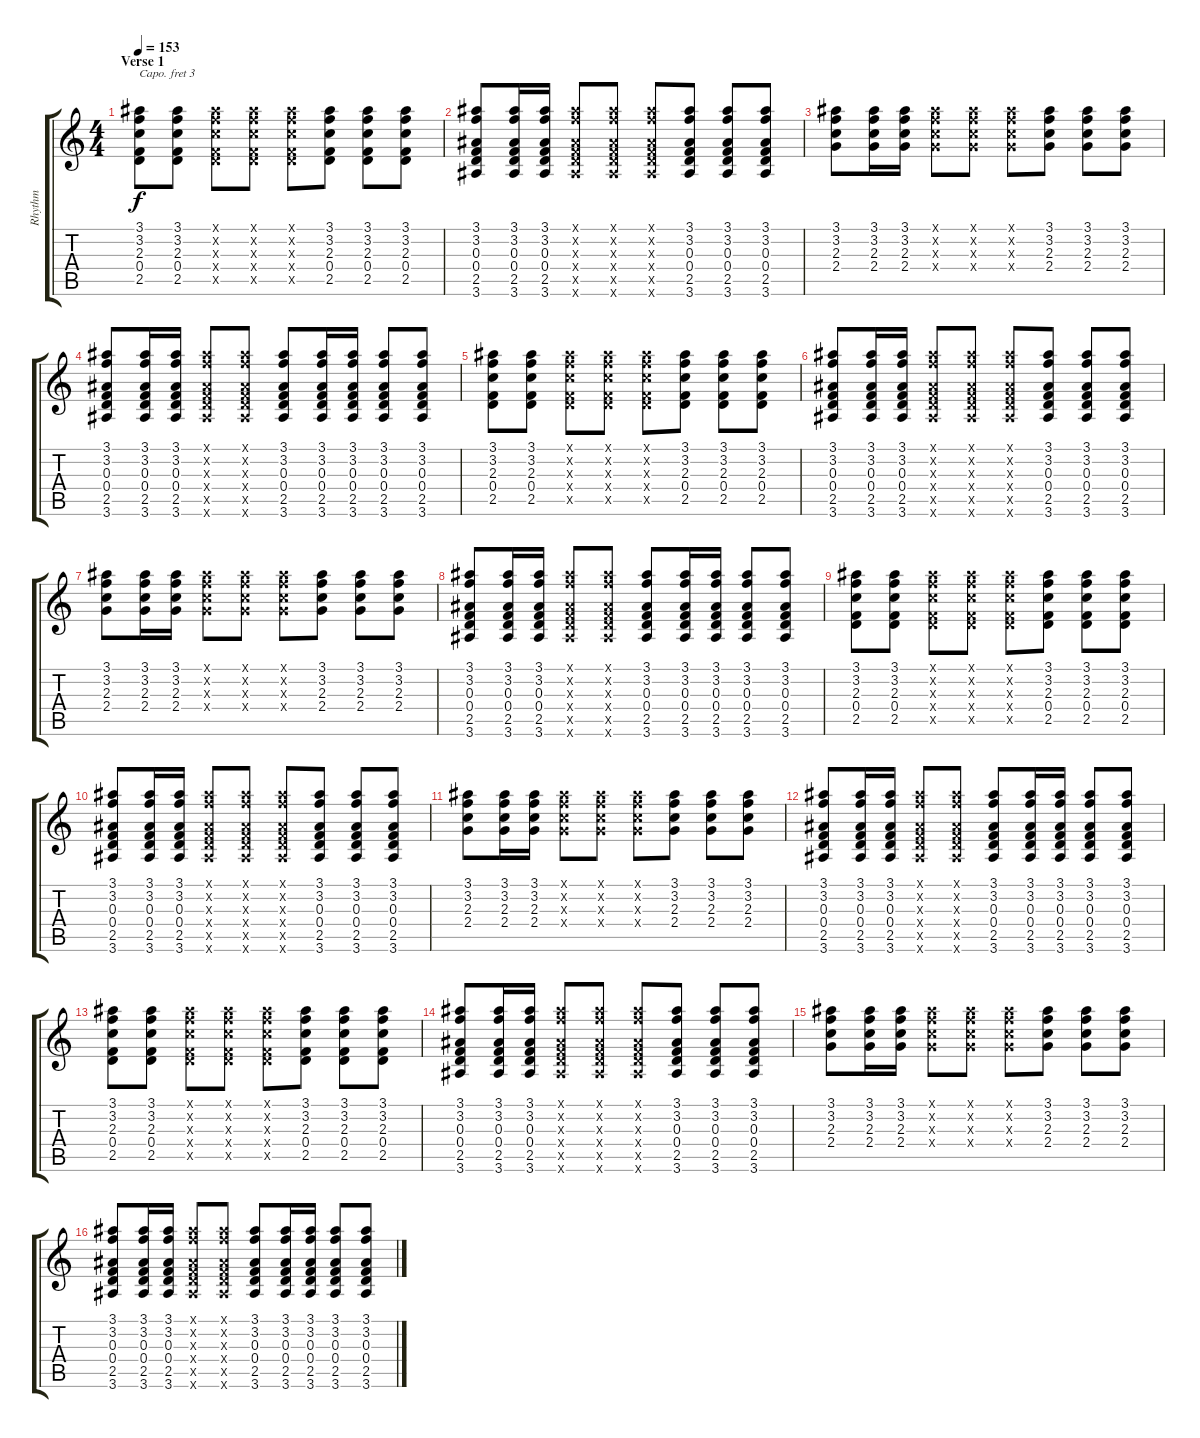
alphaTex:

\track ("Rhythm" "Rhythm") {instrument overdrivenguitar}
\staff {score tabs}
\capo 3
\tuning (E4 B3 G3 D3 A2 E2) {hide}
\ts (4 4)
\section ("" "Verse 1")
\tempo 153
\clef g2
\ks c
(3.1 3.2 2.3 0.4 2.5).8{dy f} (3.1 3.2 2.3 0.4 2.5).8 (3.1{x} 3.2{x} 2.3{x} 0.4{x} 2.5{x}).8 (3.1{x} 3.2{x} 2.3{x} 0.4{x} 2.5{x}).8 (3.1{x} 3.2{x} 2.3{x} 0.4{x} 2.5{x}).8 (3.1 3.2 2.3 0.4 2.5).8 (3.1 3.2 2.3 0.4 2.5).8 (3.1 3.2 2.3 0.4 2.5).8 |
(3.1 3.2 0.3 0.4 2.5 3.6).8 (3.1 3.2 0.3 0.4 2.5 3.6).16 (3.1 3.2 0.3 0.4 2.5 3.6).16 (3.1{x} 3.2{x} 0.3{x} 0.4{x} 2.5{x} 3.6{x}).8 (3.1{x} 3.2{x} 0.3{x} 0.4{x} 2.5{x} 3.6{x}).8 (3.1{x} 3.2{x} 0.3{x} 0.4{x} 2.5{x} 3.6{x}).8 (3.1 3.2 0.3 0.4 2.5 3.6).8 (3.1 3.2 0.3 0.4 2.5 3.6).8 (3.1 3.2 0.3 0.4 2.5 3.6).8 |
(3.1 3.2 2.3 2.4).8 (3.1 3.2 2.3 2.4).16 (3.1 3.2 2.3 2.4).16 (3.1{x} 3.2{x} 2.3{x} 2.4{x}).8 (3.1{x} 3.2{x} 2.3{x} 2.4{x}).8 (3.1{x} 3.2{x} 2.3{x} 2.4{x}).8 (3.1 3.2 2.3 2.4).8 (3.1 3.2 2.3 2.4).8 (3.1 3.2 2.3 2.4).8 |
(3.1 3.2 0.3 0.4 2.5 3.6).8 (3.1 3.2 0.3 0.4 2.5 3.6).16 (3.1 3.2 0.3 0.4 2.5 3.6).16 (3.1{x} 3.2{x} 0.3{x} 0.4{x} 2.5{x} 3.6{x}).8 (3.1{x} 3.2{x} 0.3{x} 0.4{x} 2.5{x} 3.6{x}).8 (3.1 3.2 0.3 0.4 2.5 3.6).8 (3.1 3.2 0.3 0.4 2.5 3.6).16 (3.1 3.2 0.3 0.4 2.5 3.6).16 (3.1 3.2 0.3 0.4 2.5 3.6).8 (3.1 3.2 0.3 0.4 2.5 3.6).8 |
(3.1 3.2 2.3 0.4 2.5).8 (3.1 3.2 2.3 0.4 2.5).8 (3.1{x} 3.2{x} 2.3{x} 0.4{x} 2.5{x}).8 (3.1{x} 3.2{x} 2.3{x} 0.4{x} 2.5{x}).8 (3.1{x} 3.2{x} 2.3{x} 0.4{x} 2.5{x}).8 (3.1 3.2 2.3 0.4 2.5).8 (3.1 3.2 2.3 0.4 2.5).8 (3.1 3.2 2.3 0.4 2.5).8 |
(3.1 3.2 0.3 0.4 2.5 3.6).8 (3.1 3.2 0.3 0.4 2.5 3.6).16 (3.1 3.2 0.3 0.4 2.5 3.6).16 (3.1{x} 3.2{x} 0.3{x} 0.4{x} 2.5{x} 3.6{x}).8 (3.1{x} 3.2{x} 0.3{x} 0.4{x} 2.5{x} 3.6{x}).8 (3.1{x} 3.2{x} 0.3{x} 0.4{x} 2.5{x} 3.6{x}).8 (3.1 3.2 0.3 0.4 2.5 3.6).8 (3.1 3.2 0.3 0.4 2.5 3.6).8 (3.1 3.2 0.3 0.4 2.5 3.6).8 |
(3.1 3.2 2.3 2.4).8 (3.1 3.2 2.3 2.4).16 (3.1 3.2 2.3 2.4).16 (3.1{x} 3.2{x} 2.3{x} 2.4{x}).8 (3.1{x} 3.2{x} 2.3{x} 2.4{x}).8 (3.1{x} 3.2{x} 2.3{x} 2.4{x}).8 (3.1 3.2 2.3 2.4).8 (3.1 3.2 2.3 2.4).8 (3.1 3.2 2.3 2.4).8 |
(3.1 3.2 0.3 0.4 2.5 3.6).8 (3.1 3.2 0.3 0.4 2.5 3.6).16 (3.1 3.2 0.3 0.4 2.5 3.6).16 (3.1{x} 3.2{x} 0.3{x} 0.4{x} 2.5{x} 3.6{x}).8 (3.1{x} 3.2{x} 0.3{x} 0.4{x} 2.5{x} 3.6{x}).8 (3.1 3.2 0.3 0.4 2.5 3.6).8 (3.1 3.2 0.3 0.4 2.5 3.6).16 (3.1 3.2 0.3 0.4 2.5 3.6).16 (3.1 3.2 0.3 0.4 2.5 3.6).8 (3.1 3.2 0.3 0.4 2.5 3.6).8 |
(3.1 3.2 2.3 0.4 2.5).8 (3.1 3.2 2.3 0.4 2.5).8 (3.1{x} 3.2{x} 2.3{x} 0.4{x} 2.5{x}).8 (3.1{x} 3.2{x} 2.3{x} 0.4{x} 2.5{x}).8 (3.1{x} 3.2{x} 2.3{x} 0.4{x} 2.5{x}).8 (3.1 3.2 2.3 0.4 2.5).8 (3.1 3.2 2.3 0.4 2.5).8 (3.1 3.2 2.3 0.4 2.5).8 |
(3.1 3.2 0.3 0.4 2.5 3.6).8 (3.1 3.2 0.3 0.4 2.5 3.6).16 (3.1 3.2 0.3 0.4 2.5 3.6).16 (3.1{x} 3.2{x} 0.3{x} 0.4{x} 2.5{x} 3.6{x}).8 (3.1{x} 3.2{x} 0.3{x} 0.4{x} 2.5{x} 3.6{x}).8 (3.1{x} 3.2{x} 0.3{x} 0.4{x} 2.5{x} 3.6{x}).8 (3.1 3.2 0.3 0.4 2.5 3.6).8 (3.1 3.2 0.3 0.4 2.5 3.6).8 (3.1 3.2 0.3 0.4 2.5 3.6).8 |
(3.1 3.2 2.3 2.4).8 (3.1 3.2 2.3 2.4).16 (3.1 3.2 2.3 2.4).16 (3.1{x} 3.2{x} 2.3{x} 2.4{x}).8 (3.1{x} 3.2{x} 2.3{x} 2.4{x}).8 (3.1{x} 3.2{x} 2.3{x} 2.4{x}).8 (3.1 3.2 2.3 2.4).8 (3.1 3.2 2.3 2.4).8 (3.1 3.2 2.3 2.4).8 |
(3.1 3.2 0.3 0.4 2.5 3.6).8 (3.1 3.2 0.3 0.4 2.5 3.6).16 (3.1 3.2 0.3 0.4 2.5 3.6).16 (3.1{x} 3.2{x} 0.3{x} 0.4{x} 2.5{x} 3.6{x}).8 (3.1{x} 3.2{x} 0.3{x} 0.4{x} 2.5{x} 3.6{x}).8 (3.1 3.2 0.3 0.4 2.5 3.6).8 (3.1 3.2 0.3 0.4 2.5 3.6).16 (3.1 3.2 0.3 0.4 2.5 3.6).16 (3.1 3.2 0.3 0.4 2.5 3.6).8 (3.1 3.2 0.3 0.4 2.5 3.6).8 |
(3.1 3.2 2.3 0.4 2.5).8 (3.1 3.2 2.3 0.4 2.5).8 (3.1{x} 3.2{x} 2.3{x} 0.4{x} 2.5{x}).8 (3.1{x} 3.2{x} 2.3{x} 0.4{x} 2.5{x}).8 (3.1{x} 3.2{x} 2.3{x} 0.4{x} 2.5{x}).8 (3.1 3.2 2.3 0.4 2.5).8 (3.1 3.2 2.3 0.4 2.5).8 (3.1 3.2 2.3 0.4 2.5).8 |
(3.1 3.2 0.3 0.4 2.5 3.6).8 (3.1 3.2 0.3 0.4 2.5 3.6).16 (3.1 3.2 0.3 0.4 2.5 3.6).16 (3.1{x} 3.2{x} 0.3{x} 0.4{x} 2.5{x} 3.6{x}).8 (3.1{x} 3.2{x} 0.3{x} 0.4{x} 2.5{x} 3.6{x}).8 (3.1{x} 3.2{x} 0.3{x} 0.4{x} 2.5{x} 3.6{x}).8 (3.1 3.2 0.3 0.4 2.5 3.6).8 (3.1 3.2 0.3 0.4 2.5 3.6).8 (3.1 3.2 0.3 0.4 2.5 3.6).8 |
(3.1 3.2 2.3 2.4).8 (3.1 3.2 2.3 2.4).16 (3.1 3.2 2.3 2.4).16 (3.1{x} 3.2{x} 2.3{x} 2.4{x}).8 (3.1{x} 3.2{x} 2.3{x} 2.4{x}).8 (3.1{x} 3.2{x} 2.3{x} 2.4{x}).8 (3.1 3.2 2.3 2.4).8 (3.1 3.2 2.3 2.4).8 (3.1 3.2 2.3 2.4).8 |
(3.1 3.2 0.3 0.4 2.5 3.6).8 (3.1 3.2 0.3 0.4 2.5 3.6).16 (3.1 3.2 0.3 0.4 2.5 3.6).16 (3.1{x} 3.2{x} 0.3{x} 0.4{x} 2.5{x} 3.6{x}).8 (3.1{x} 3.2{x} 0.3{x} 0.4{x} 2.5{x} 3.6{x}).8 (3.1 3.2 0.3 0.4 2.5 3.6).8 (3.1 3.2 0.3 0.4 2.5 3.6).16 (3.1 3.2 0.3 0.4 2.5 3.6).16 (3.1 3.2 0.3 0.4 2.5 3.6).8 (3.1 3.2 0.3 0.4 2.5 3.6).8
